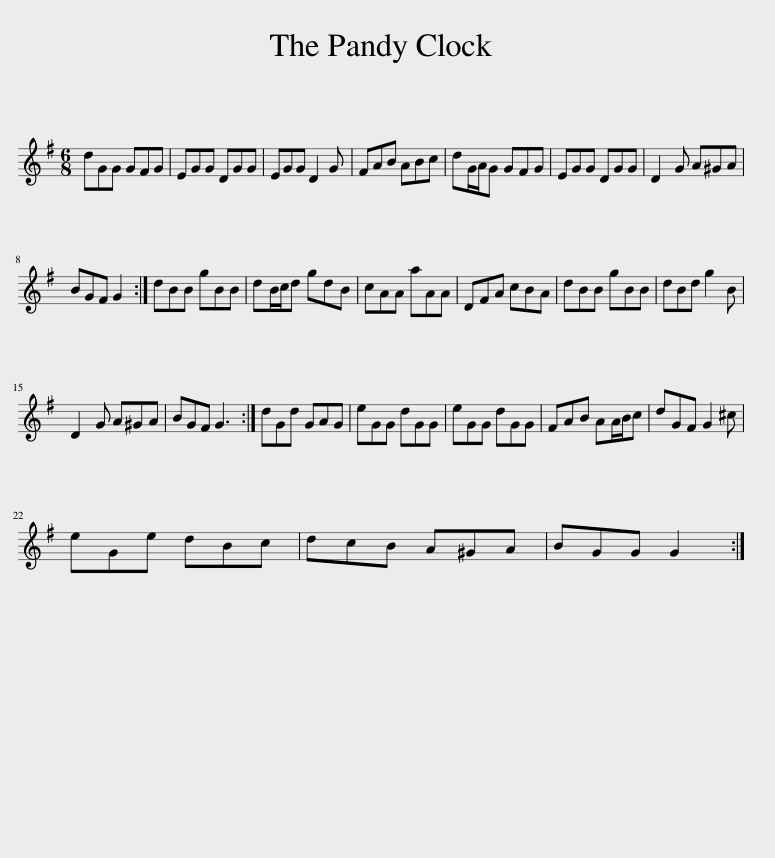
X:1
L:1/8
M:6/8
I:linebreak $
K:G
V:1 treble
V:1
 dGG GFG | EGG DGG | EGG D2 G | FAB ABc | dG/A/G GFG | %5
 EGG DGG | D2 G A^GA |$ BGF G2 :| dBB gBB | dB/c/d gdB | %10
 cAA aAA | DFA cBA | dBB gBB | dBd g2 B |$ D2 G A^GA | %15
 BGF G3 :| dGd GAG | eGG dGG | eGG dGG | FAB AA/B/c | %20
 dGF G2 ^c |$ eGe dBc | dcB A^GA | BGG G2 :| %24
